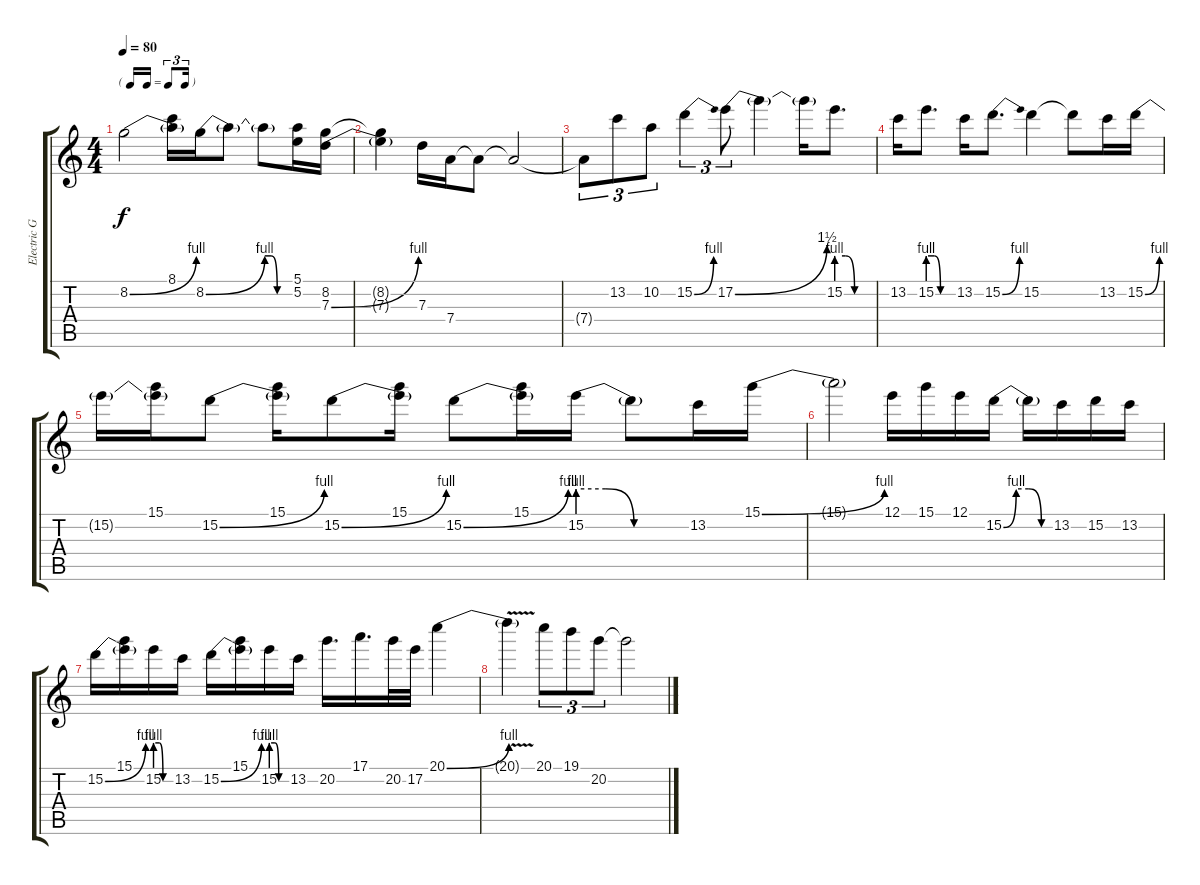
\track ("Electric Guitar" "Electric G") {instrument overdrivenguitar}
\staff {score tabs}
\tuning (E4 B3 G3 D3 A2 E2) {hide}
\ts (4 4)
\tf triplet16th
\tempo 80
\clef g2
\ks c
8.2{be (bend 0 0 60 4)}.2{dy f instrument overdrivenguitar} (8.1 8.2{t}).16 8.2{be (bend 0 0 60 4)}.16 8.2{t}.8 8.2{be (custom 0 4 15 4 30 0 60 0) t}.8 (5.1 5.2).16 (8.2 7.3{be (bend 0 0 60 4)}).16 |
(8.2{t} 7.3{t}).4 7.3.16 7.4.16 7.4{t}.8 7.4{t}.2 |
7.4{t}.8{tu (3 2)} 13.2.8{tu (3 2)} 10.2.8{tu (3 2)} 15.2{be (bend 0 0 60 4)}.4{tu (3 2)} 17.2{be (bend 0 0 60 6)}.8{tu (3 2)} 17.2{t}.4 17.2{t}.16 15.2{be (custom 0 4 15 4 30 0 60 0)}.8{d} |
13.2.16 15.2{be (custom 0 4 15 4 30 0 60 0)}.8{d} 13.2.16 15.2{be (bend 0 0 60 4)}.8{d} 15.2.4 15.2{t}.8 13.2.16 15.2{be (bend 0 0 60 4)}.16 |
15.2{t}.16 (15.1 15.2{t}).16 15.2{be (bend 0 0 60 4)}.8 (15.1 15.2{t}).16 15.2{be (bend 0 0 60 4)}.8 (15.1 15.2{t}).16 15.2{be (bend 0 0 60 4)}.8 (15.1 15.2{t}).16 15.2{be (custom 0 4 15 4 30 0 60 0)}.16 15.2{t}.8 13.2.16 15.1{be (bend 0 0 60 4)}.16 |
15.1{t}.2 12.1.16 15.1.16 12.1.16 15.2{be (custom 0 0 15 4 30 4 45 0 60 0)}.16 15.2{t}.16 13.2.16 15.2.16 13.2.16 |
15.2{be (bend 0 0 60 4)}.16 (15.1 15.2{t}).16 15.2{be (custom 0 4 15 4 30 0 60 0)}.16 13.2.16 15.2{be (bend 0 0 60 4)}.16 (15.1 15.2{t}).16 15.2{be (custom 0 4 15 4 30 0 60 0)}.16 13.2.16 20.2.16{d} 17.1.16{d} 20.2.32 17.2.32 20.1{be (bend 0 0 60 4)}.4 |
20.1{v t}.4 20.1.8{tu (3 2)} 19.1.8{tu (3 2)} 20.2.8{tu (3 2)} 20.2{t}.2
